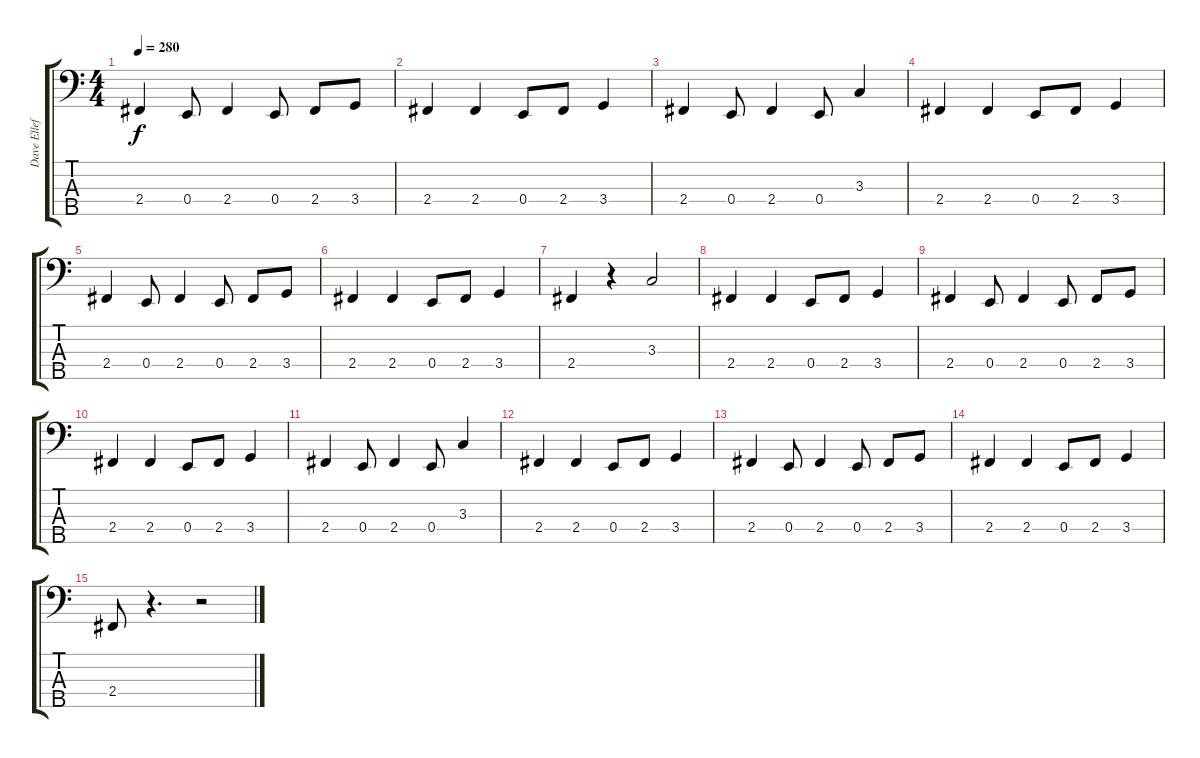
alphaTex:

\track ("Dave Ellefson" "Dave Ellef") {instrument electricbasspick}
\staff {score tabs}
\tuning (G2 D2 A1 E1 B0) {hide}
\ts (4 4)
\tempo 280
\clef f4
\ks c
2.4.4{dy f} 0.4.8 2.4.4 0.4.8 2.4.8 3.4.8 |
2.4.4 2.4.4 0.4.8 2.4.8 3.4.4 |
2.4.4 0.4.8 2.4.4 0.4.8 3.3.4 |
2.4.4 2.4.4 0.4.8 2.4.8 3.4.4 |
2.4.4 0.4.8 2.4.4 0.4.8 2.4.8 3.4.8 |
2.4.4 2.4.4 0.4.8 2.4.8 3.4.4 |
2.4.4 r.4 3.3.2 |
2.4.4 2.4.4 0.4.8 2.4.8 3.4.4 |
2.4.4 0.4.8 2.4.4 0.4.8 2.4.8 3.4.8 |
2.4.4 2.4.4 0.4.8 2.4.8 3.4.4 |
2.4.4 0.4.8 2.4.4 0.4.8 3.3.4 |
2.4.4 2.4.4 0.4.8 2.4.8 3.4.4 |
2.4.4 0.4.8 2.4.4 0.4.8 2.4.8 3.4.8 |
2.4.4 2.4.4 0.4.8 2.4.8 3.4.4 |
2.4.8 r.4{d} r.2
